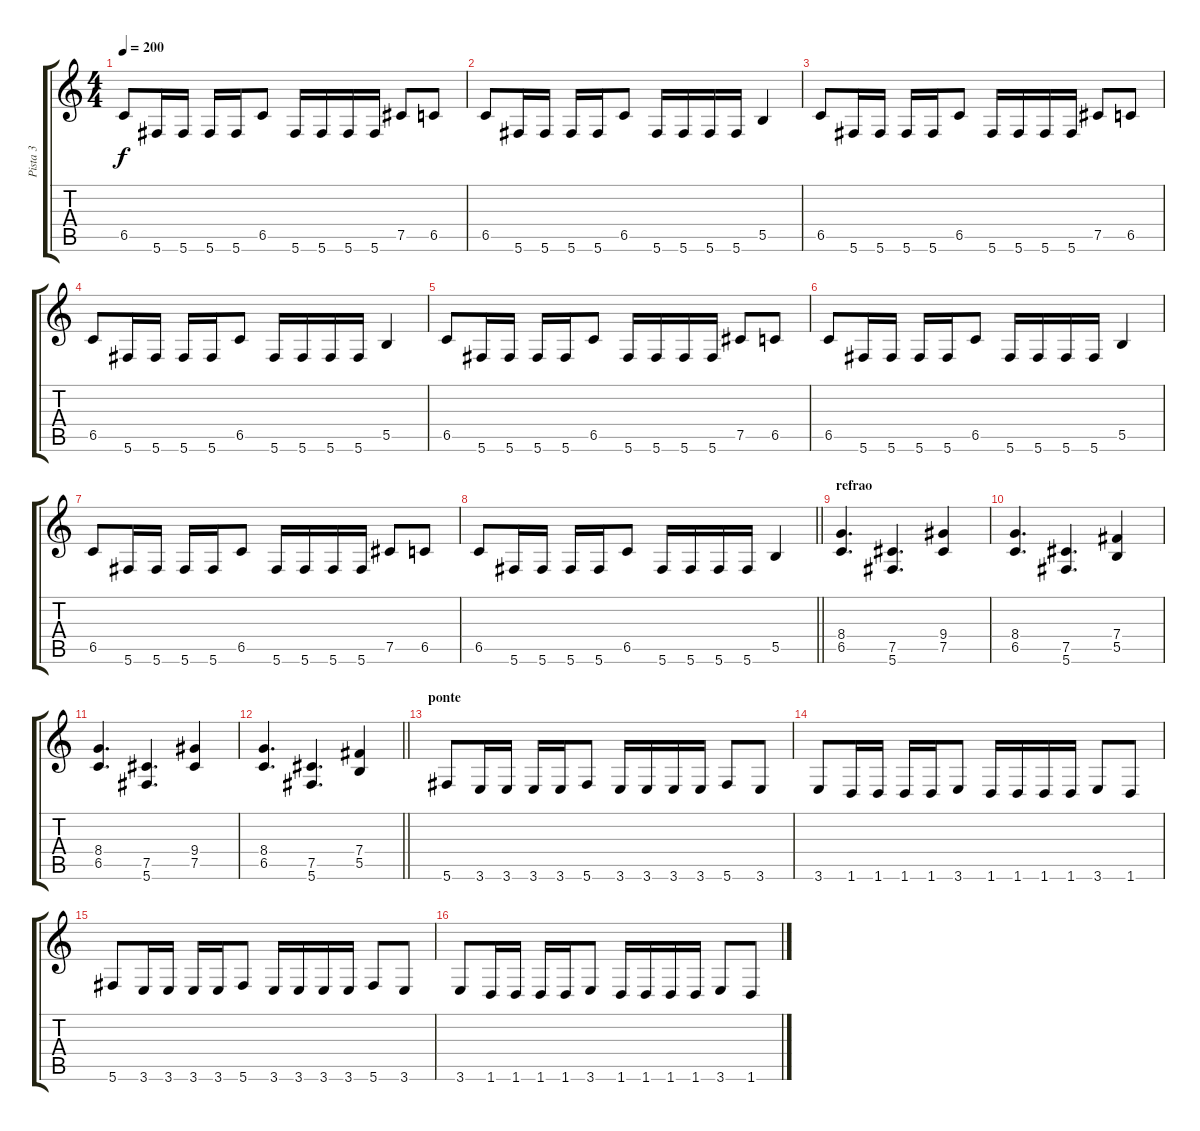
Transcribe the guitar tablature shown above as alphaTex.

\track ("Pista 3" "Pista 3") {instrument distortionguitar}
\staff {score tabs}
\tuning (Db4 Ab3 E3 B2 Gb2 Db2) {hide}
\ts (4 4)
\tempo 200
\clef g2
\ks c
6.5.8{dy f} 5.6.16 5.6.16 5.6.16 5.6.16 6.5.8 5.6.16 5.6.16 5.6.16 5.6.16 7.5.8 6.5.8 |
6.5.8 5.6.16 5.6.16 5.6.16 5.6.16 6.5.8 5.6.16 5.6.16 5.6.16 5.6.16 5.5.4 |
6.5.8 5.6.16 5.6.16 5.6.16 5.6.16 6.5.8 5.6.16 5.6.16 5.6.16 5.6.16 7.5.8 6.5.8 |
6.5.8 5.6.16 5.6.16 5.6.16 5.6.16 6.5.8 5.6.16 5.6.16 5.6.16 5.6.16 5.5.4 |
6.5.8 5.6.16 5.6.16 5.6.16 5.6.16 6.5.8 5.6.16 5.6.16 5.6.16 5.6.16 7.5.8 6.5.8 |
6.5.8 5.6.16 5.6.16 5.6.16 5.6.16 6.5.8 5.6.16 5.6.16 5.6.16 5.6.16 5.5.4 |
6.5.8 5.6.16 5.6.16 5.6.16 5.6.16 6.5.8 5.6.16 5.6.16 5.6.16 5.6.16 7.5.8 6.5.8 |
\barLineRight lightlight
6.5.8 5.6.16 5.6.16 5.6.16 5.6.16 6.5.8 5.6.16 5.6.16 5.6.16 5.6.16 5.5.4 |
\section ("" "refrao")
(8.4 6.5).4{d} (7.5 5.6).4{d} (9.4 7.5).4 |
(8.4 6.5).4{d} (7.5 5.6).4{d} (7.4 5.5).4 |
(8.4 6.5).4{d} (7.5 5.6).4{d} (9.4 7.5).4 |
\barLineRight lightlight
(8.4 6.5).4{d} (7.5 5.6).4{d} (7.4 5.5).4 |
\section ("" "ponte")
5.6.8 3.6.16 3.6.16 3.6.16 3.6.16 5.6.8 3.6.16 3.6.16 3.6.16 3.6.16 5.6.8 3.6.8 |
3.6.8 1.6.16 1.6.16 1.6.16 1.6.16 3.6.8 1.6.16 1.6.16 1.6.16 1.6.16 3.6.8 1.6.8 |
5.6.8 3.6.16 3.6.16 3.6.16 3.6.16 5.6.8 3.6.16 3.6.16 3.6.16 3.6.16 5.6.8 3.6.8 |
3.6.8 1.6.16 1.6.16 1.6.16 1.6.16 3.6.8 1.6.16 1.6.16 1.6.16 1.6.16 3.6.8 1.6.8
